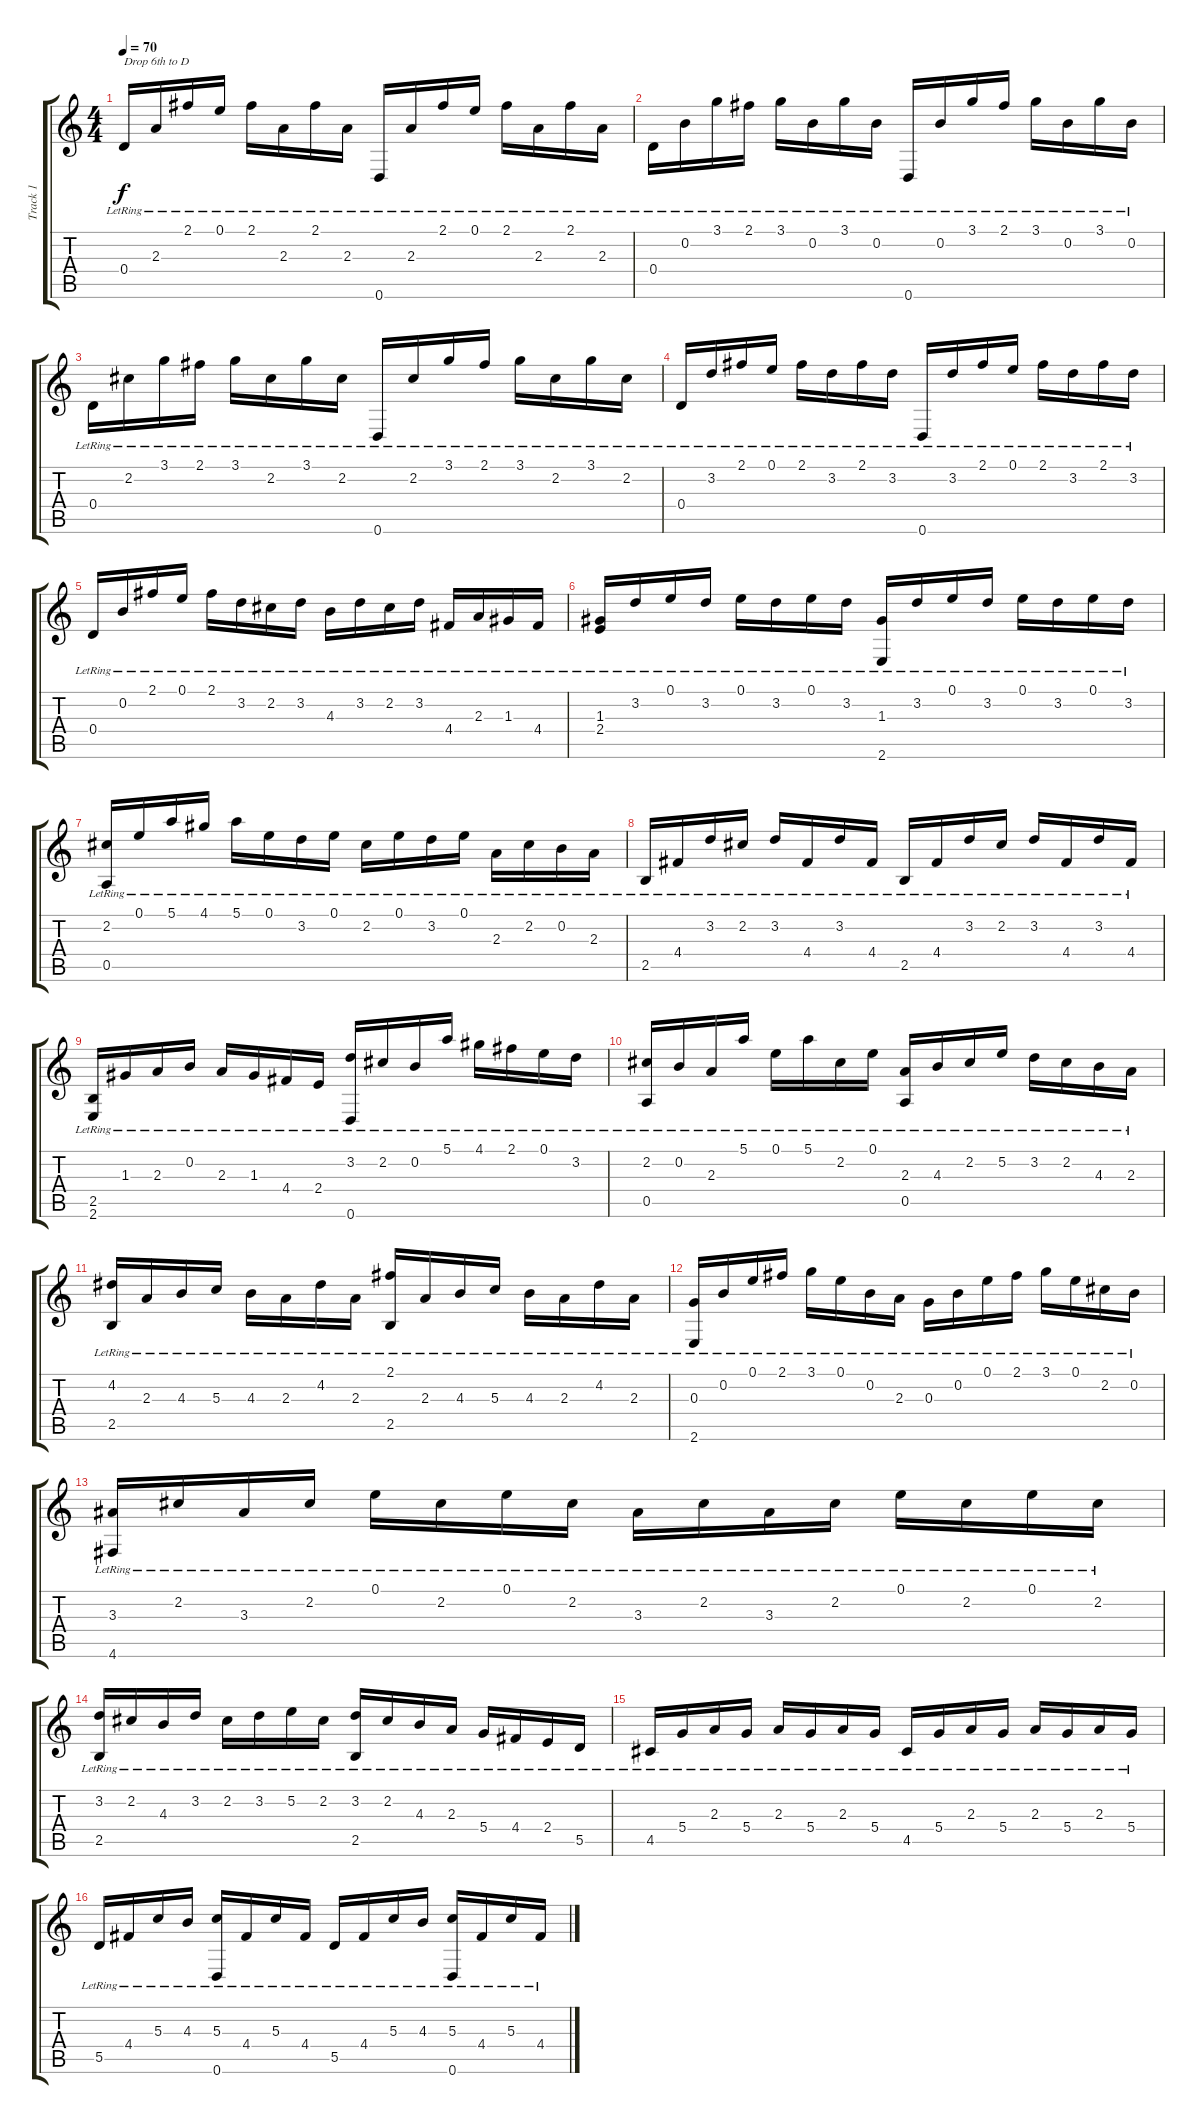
\track ("Track 1" "Track 1") {instrument acousticguitarnylon}
\staff {score tabs}
\tuning (E4 B3 G3 D3 A2 D2) {hide}
\ts (4 4)
\tempo 70
\clef g2
\ks c
0.4{lr}.16{txt "Drop 6th to D" dy f instrument acousticguitarnylon} 2.3{lr}.16 2.1{lr}.16 0.1{lr}.16 2.1{lr}.16 2.3{lr}.16 2.1{lr}.16 2.3{lr}.16 0.6{lr}.16 2.3{lr}.16 2.1{lr}.16 0.1{lr}.16 2.1{lr}.16 2.3{lr}.16 2.1{lr}.16 2.3{lr}.16 |
0.4{lr}.16 0.2{lr}.16 3.1{lr}.16 2.1{lr}.16 3.1{lr}.16 0.2{lr}.16 3.1{lr}.16 0.2{lr}.16 0.6{lr}.16 0.2{lr}.16 3.1{lr}.16 2.1{lr}.16 3.1{lr}.16 0.2{lr}.16 3.1{lr}.16 0.2{lr}.16 |
0.4{lr}.16 2.2{lr}.16 3.1{lr}.16 2.1{lr}.16 3.1{lr}.16 2.2{lr}.16 3.1{lr}.16 2.2{lr}.16 0.6{lr}.16 2.2{lr}.16 3.1{lr}.16 2.1{lr}.16 3.1{lr}.16 2.2{lr}.16 3.1{lr}.16 2.2{lr}.16 |
0.4{lr}.16 3.2{lr}.16 2.1{lr}.16 0.1{lr}.16 2.1{lr}.16 3.2{lr}.16 2.1{lr}.16 3.2{lr}.16 0.6{lr}.16 3.2{lr}.16 2.1{lr}.16 0.1{lr}.16 2.1{lr}.16 3.2{lr}.16 2.1{lr}.16 3.2{lr}.16 |
0.4{lr}.16 0.2{lr}.16 2.1{lr}.16 0.1{lr}.16 2.1{lr}.16 3.2{lr}.16 2.2{lr}.16 3.2{lr}.16 4.3{lr}.16 3.2{lr}.16 2.2{lr}.16 3.2{lr}.16 4.4{lr}.16 2.3{lr}.16 1.3{lr}.16 4.4{lr}.16 |
(1.3{lr} 2.4{lr}).16 3.2{lr}.16 0.1{lr}.16 3.2{lr}.16 0.1{lr}.16 3.2{lr}.16 0.1{lr}.16 3.2{lr}.16 (1.3{lr} 2.6{lr}).16 3.2{lr}.16 0.1{lr}.16 3.2{lr}.16 0.1{lr}.16 3.2{lr}.16 0.1{lr}.16 3.2{lr}.16 |
(2.2{lr} 0.5{lr}).16 0.1{lr}.16 5.1{lr}.16 4.1{lr}.16 5.1{lr}.16 0.1{lr}.16 3.2{lr}.16 0.1{lr}.16 2.2{lr}.16 0.1{lr}.16 3.2{lr}.16 0.1{lr}.16 2.3{lr}.16 2.2{lr}.16 0.2{lr}.16 2.3{lr}.16 |
2.5{lr}.16 4.4{lr}.16 3.2{lr}.16 2.2{lr}.16 3.2{lr}.16 4.4{lr}.16 3.2{lr}.16 4.4{lr}.16 2.5{lr}.16 4.4{lr}.16 3.2{lr}.16 2.2{lr}.16 3.2{lr}.16 4.4{lr}.16 3.2{lr}.16 4.4{lr}.16 |
(2.5{lr} 2.6{lr}).16 1.3{lr}.16 2.3{lr}.16 0.2{lr}.16 2.3{lr}.16 1.3{lr}.16 4.4{lr}.16 2.4{lr}.16 (3.2{lr} 0.6{lr}).16 2.2{lr}.16 0.2{lr}.16 5.1{lr}.16 4.1{lr}.16 2.1{lr}.16 0.1{lr}.16 3.2{lr}.16 |
(2.2{lr} 0.5{lr}).16 0.2{lr}.16 2.3{lr}.16 5.1{lr}.16 0.1{lr}.16 5.1{lr}.16 2.2{lr}.16 0.1{lr}.16 (2.3{lr} 0.5{lr}).16 4.3{lr}.16 2.2{lr}.16 5.2{lr}.16 3.2{lr}.16 2.2{lr}.16 4.3{lr}.16 2.3{lr}.16 |
(4.2{lr} 2.5{lr}).16 2.3{lr}.16 4.3{lr}.16 5.3{lr}.16 4.3{lr}.16 2.3{lr}.16 4.2{lr}.16 2.3{lr}.16 (2.1{lr} 2.5{lr}).16 2.3{lr}.16 4.3{lr}.16 5.3{lr}.16 4.3{lr}.16 2.3{lr}.16 4.2{lr}.16 2.3{lr}.16 |
(0.3{lr} 2.6{lr}).16 0.2{lr}.16 0.1{lr}.16 2.1{lr}.16 3.1{lr}.16 0.1{lr}.16 0.2{lr}.16 2.3{lr}.16 0.3{lr}.16 0.2{lr}.16 0.1{lr}.16 2.1{lr}.16 3.1{lr}.16 0.1{lr}.16 2.2{lr}.16 0.2{lr}.16 |
(3.3{lr} 4.6{lr}).16 2.2{lr}.16 3.3{lr}.16 2.2{lr}.16 0.1{lr}.16 2.2{lr}.16 0.1{lr}.16 2.2{lr}.16 3.3{lr}.16 2.2{lr}.16 3.3{lr}.16 2.2{lr}.16 0.1{lr}.16 2.2{lr}.16 0.1{lr}.16 2.2{lr}.16 |
(3.2{lr} 2.5{lr}).16 2.2{lr}.16 4.3{lr}.16 3.2{lr}.16 2.2{lr}.16 3.2{lr}.16 5.2{lr}.16 2.2{lr}.16 (3.2{lr} 2.5{lr}).16 2.2{lr}.16 4.3{lr}.16 2.3{lr}.16 5.4{lr}.16 4.4{lr}.16 2.4{lr}.16 5.5{lr}.16 |
4.5{lr}.16 5.4{lr}.16 2.3{lr}.16 5.4{lr}.16 2.3{lr}.16 5.4{lr}.16 2.3{lr}.16 5.4{lr}.16 4.5{lr}.16 5.4{lr}.16 2.3{lr}.16 5.4{lr}.16 2.3{lr}.16 5.4{lr}.16 2.3{lr}.16 5.4{lr}.16 |
5.5{lr}.16 4.4{lr}.16 5.3{lr}.16 4.3{lr}.16 (5.3{lr} 0.6{lr}).16 4.4{lr}.16 5.3{lr}.16 4.4{lr}.16 5.5{lr}.16 4.4{lr}.16 5.3{lr}.16 4.3{lr}.16 (5.3{lr} 0.6{lr}).16 4.4{lr}.16 5.3{lr}.16 4.4{lr}.16
